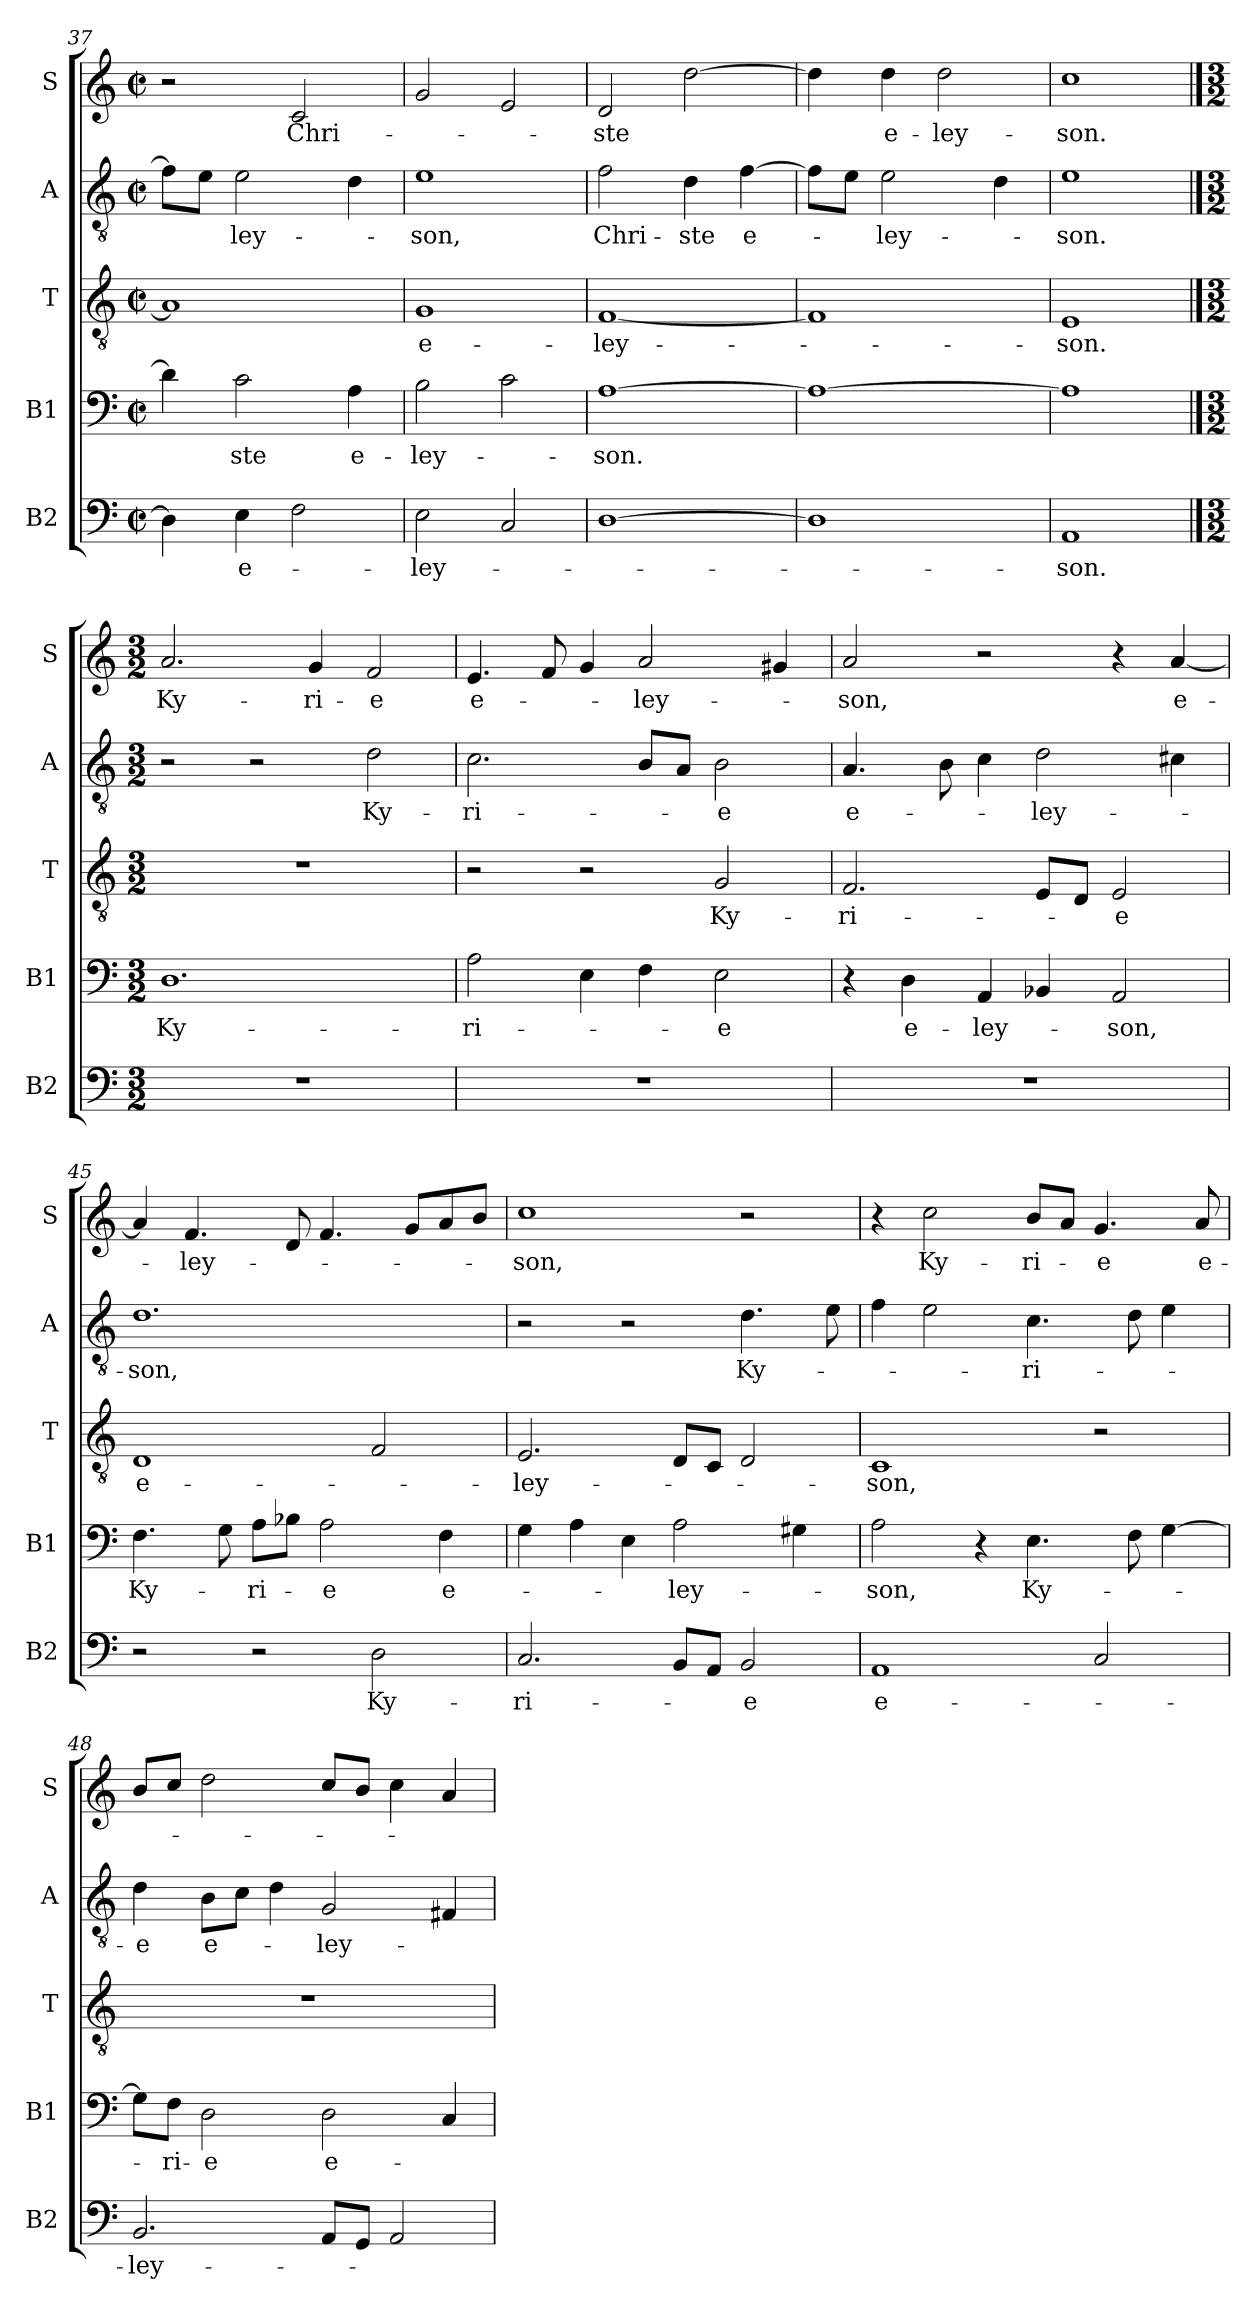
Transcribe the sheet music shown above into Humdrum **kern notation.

**kern	**text	**kern	**text	**kern	**text	**kern	**text	**kern	**text
*part5	*part5	*part4	*part4	*part3	*part3	*part2	*part2	*part1	*part1
*staff5	*staff5	*staff4	*staff4	*staff3	*staff3	*staff2	*staff2	*staff1	*staff1
*I"B2	*	*I"B1	*	*I"T	*	*I"A	*	*I"S	*
*I'B2	*	*I'B1	*	*I'T	*	*I'A	*	*I'S	*
*clefF4	*	*clefF4	*	*clefGv2	*	*clefGv2	*	*clefG2	*
*k[]	*	*k[]	*	*k[]	*	*k[]	*	*k[]	*
*M2/2	*	*M2/2	*	*M2/2	*	*M2/2	*	*M2/2	*
*met(c|)	*	*met(c|)	*	*met(c|)	*	*met(c|)	*	*met(c|)	*
=37	=37	=37	=37	=37	=37	=37	=37	=37	=37
4D\]	.	4d\]	.	1A]	.	8f\L]	.	2r	.
.	.	.	.	.	.	8e\J	.	.	.
4E\	e-	2c\	-ste	.	.	2e\	ley-	.	.
2F\	.	.	.	.	.	.	.	2c/	Chri-
.	.	4A\	e-	.	.	4d\	.	.	.
=38	=38	=38	=38	=38	=38	=38	=38	=38	=38
2E\	-ley-	2B\	-ley-	1G	e-	1e	-son,	2g/	.
2C/	.	2c\	.	.	.	.	.	2e/	.
=39	=39	=39	=39	=39	=39	=39	=39	=39	=39
[1D	.	[1A	-son.	[1F	-ley-	2f\	Chri-	2d/	-ste
.	.	.	.	.	.	4d\	-ste	[2dd\	.
.	.	.	.	.	.	[4f\	e-	.	.
=40	=40	=40	=40	=40	=40	=40	=40	=40	=40
1D]	.	1A_	.	1F]	.	8f\L]	.	4dd\]	.
.	.	.	.	.	.	8e\J	.	.	.
.	.	.	.	.	.	2e\	-ley-	4dd\	e-
.	.	.	.	.	.	.	.	2dd\	-ley-
.	.	.	.	.	.	4d\	.	.	.
=41	=41	=41	=41	=41	=41	=41	=41	=41	=41
1AA	-son.	1A]	.	1E	-son.	1e	-son.	1cc	-son.
==42	==42	==42	==42	==42	==42	==42	==42	==42	==42
*M3/2	*	*M3/2	*	*M3/2	*	*M3/2	*	*M3/2	*
1.r	.	1.D	Ky-	1.r	.	2r	.	2.a/	Ky-
.	.	.	.	.	.	2r	.	.	.
.	.	.	.	.	.	.	.	4g/	-ri-
.	.	.	.	.	.	2d\	Ky-	2f/	-e
=43	=43	=43	=43	=43	=43	=43	=43	=43	=43
1.r	.	2A\	-ri-	2r	.	2.c\	-ri-	4.e/	e-
.	.	.	.	.	.	.	.	8f/	.
.	.	4E\	.	2r	.	.	.	4g/	.
.	.	4F\	.	.	.	8B/L	.	2a/	-ley-
.	.	.	.	.	.	8A/J	.	.	.
.	.	2E\	-e	2G/	Ky-	2B\	-e	.	.
.	.	.	.	.	.	.	.	4g#X/	.
=44	=44	=44	=44	=44	=44	=44	=44	=44	=44
1.r	.	4r	.	2.F/	-ri-	4.A/	e-	2a/	-son,
.	.	4D\	e-	.	.	.	.	.	.
.	.	.	.	.	.	8B\	.	.	.
.	.	4AA/	-ley-	.	.	4c\	.	2r	.
.	.	4BB-X/	.	8E/L	.	2d\	-ley-	.	.
.	.	.	.	8D/J	.	.	.	.	.
.	.	2AA/	-son,	2E/	e	.	.	4r	.
.	.	.	.	.	.	4c#X\	.	[4a/	e-
=45	=45	=45	=45	=45	=45	=45	=45	=45	=45
2r	.	4.F\	Ky-	1D	e-	1.d	-son,	4a/]	.
.	.	.	.	.	.	.	.	4.f/	-ley-
.	.	8G\	.	.	.	.	.	.	.
2r	.	8A\L	-ri-	.	.	.	.	.	.
.	.	8B-X\J	.	.	.	.	.	8d/	.
.	.	2A\	-e	.	.	.	.	4.f/	.
2D\	Ky-	.	.	2F/	.	.	.	.	.
.	.	.	.	.	.	.	.	8g/L	.
.	.	4F\	e-	.	.	.	.	8a/	.
.	.	.	.	.	.	.	.	8b/J	.
=46	=46	=46	=46	=46	=46	=46	=46	=46	=46
2.C/	-ri-	4G\	.	2.E/	-ley-	2r	.	1cc	-son,
.	.	4A\	.	.	.	.	.	.	.
.	.	4E\	.	.	.	2r	.	.	.
8BB/L	.	2A\	-ley-	8D/L	.	.	.	.	.
8AA/J	.	.	.	8C/J	.	.	.	.	.
2BB/	-e	.	.	2D/	.	4.d\	Ky-	2r	.
.	.	4G#X\	.	.	.	.	.	.	.
.	.	.	.	.	.	8e\	.	.	.
=47	=47	=47	=47	=47	=47	=47	=47	=47	=47
1AA	e-	2A\	-son,	1C	-son,	4f\	.	4r	.
.	.	.	.	.	.	2e\	.	2cc\	Ky-
.	.	4r	.	.	.	.	.	.	.
.	.	4.E\	Ky-	.	.	4.c\	-ri-	8b/L	-ri-
.	.	.	.	.	.	.	.	8a/J	.
2C/	.	.	.	2r	.	.	.	4.g/	-e
.	.	8F\	.	.	.	8d\	.	.	.
.	.	[4G\	.	.	.	4e\	.	.	.
.	.	.	.	.	.	.	.	8a/	e-
=48	=48	=48	=48	=48	=48	=48	=48	=48	=48
2.BB/	-ley-	8G\L]	.	1.r	.	4d\	-e	8b/L	.
.	.	8F\J	-ri-	.	.	.	.	8cc/J	.
.	.	2D\	-e	.	.	8B\L	e-	2dd\	.
.	.	.	.	.	.	8c\J	.	.	.
.	.	.	.	.	.	4d\	.	.	.
8AA/L	.	2D\	e-	.	.	2G/	-ley-	8cc/L	.
8GG/J	.	.	.	.	.	.	.	8b/J	.
2AA/	.	.	.	.	.	.	.	4cc\	.
.	.	4C/	.	.	.	4F#X/	.	4a/	.
=	=	=	=	=	=	=	=	=	=
*-	*-	*-	*-	*-	*-	*-	*-	*-	*-
